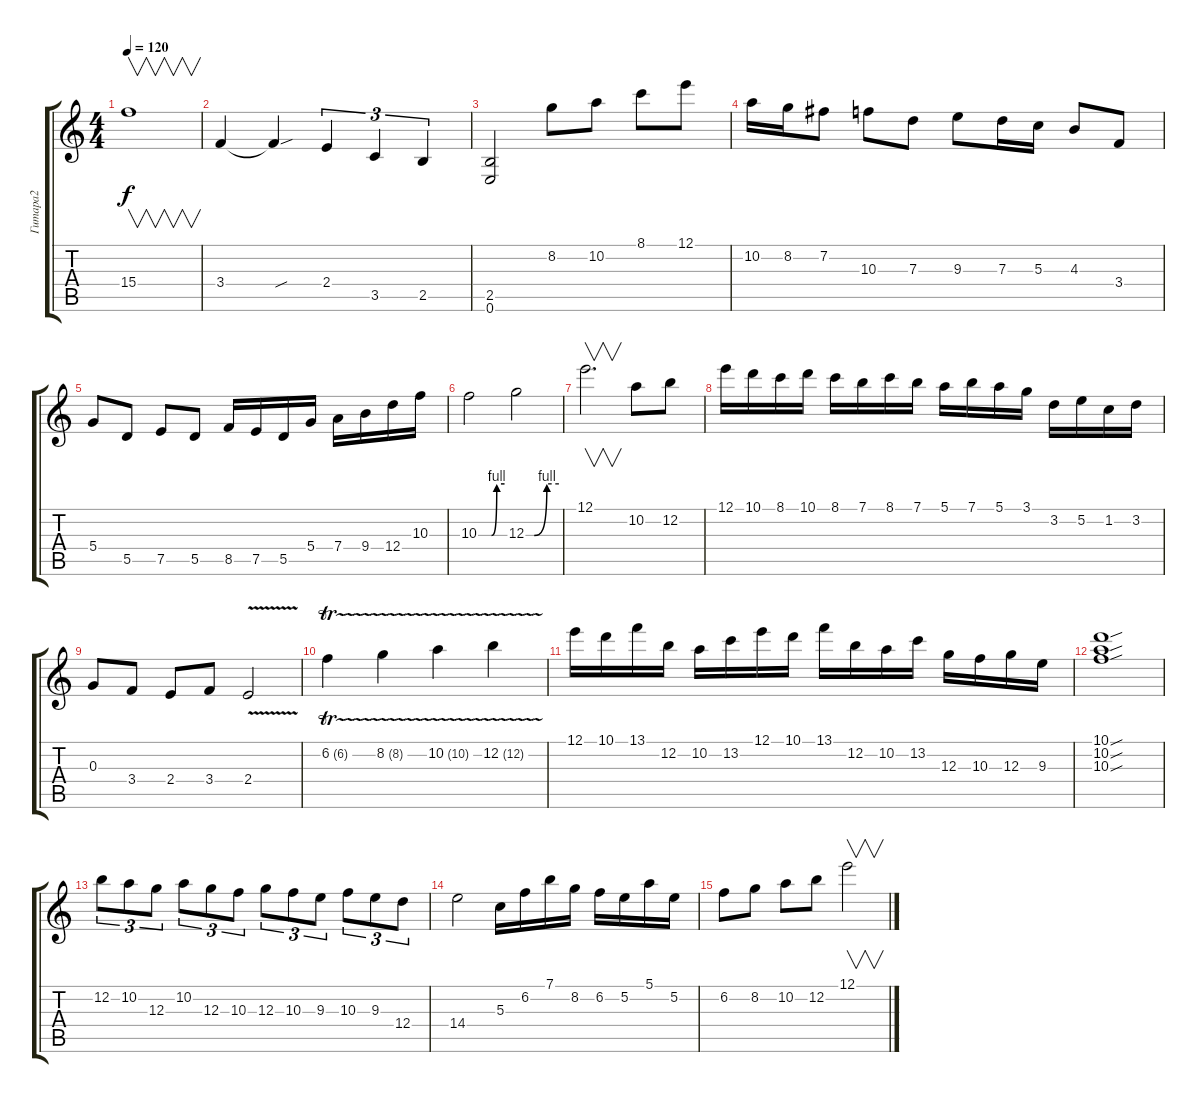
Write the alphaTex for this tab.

\track ("Гитара2" "Гитара2") {instrument distortionguitar}
\staff {score tabs}
\tuning (E4 B3 G3 D3 A2 E2) {hide}
\ts (4 4)
\tempo 120
\clef g2
\ks c
15.4.1{v dy f} |
3.4.4 3.4{sou t}.4 2.4.4{tu (3 2)} 3.5.4{tu (3 2)} 2.5.4{tu (3 2)} |
(2.5 0.6).2 8.2.8 10.2.8 8.1.8 12.1.8 |
10.2.16 8.2.16 7.2.8 10.3.8 7.3.8 9.3.8 7.3.16 5.3.16 4.3.8 3.4.8 |
5.4.8 5.5.8 7.5.8 5.5.8 8.5.16 7.5.16 5.5.16 5.4.16 7.4.16 9.4.16 12.4.16 10.3.16 |
10.3{be (custom 0 0 30 0 42 4 60 4)}.2 12.3{be (custom 0 0 15 0 38 4 60 4)}.2 |
12.1.2{v d} 10.2.8 12.2.8 |
12.1.16 10.1.16 8.1.16 10.1.16 8.1.16 7.1.16 8.1.16 7.1.16 5.1.16 7.1.16 5.1.16 3.1.16 3.2.16 5.2.16 1.2.16 3.2.16 |
0.3.8 3.4.8 2.4.8 3.4.8 2.4{v}.2 |
6.2{tr (6 16)}.4 8.2{tr (8 16)}.4 10.2{tr (10 16)}.4 12.2{tr (12 16)}.4 |
12.1.16 10.1.16 13.1.16 12.2.16 10.2.16 13.2.16 12.1.16 10.1.16 13.1.16 12.2.16 10.2.16 13.2.16 12.3.16 10.3.16 12.3.16 9.3.16 |
(10.1{sou} 10.2{sou} 10.3{sou}).1 |
12.2.8{tu (3 2)} 10.2.8{tu (3 2)} 12.3.8{tu (3 2)} 10.2.8{tu (3 2)} 12.3.8{tu (3 2)} 10.3.8{tu (3 2)} 12.3.8{tu (3 2)} 10.3.8{tu (3 2)} 9.3.8{tu (3 2)} 10.3.8{tu (3 2)} 9.3.8{tu (3 2)} 12.4.8{tu (3 2)} |
14.4.2 5.3.16 6.2.16 7.1.16 8.2.16 6.2.16 5.2.16 5.1.16 5.2.16 |
6.2.8 8.2.8 10.2.8 12.2.8 12.1.2{v}
